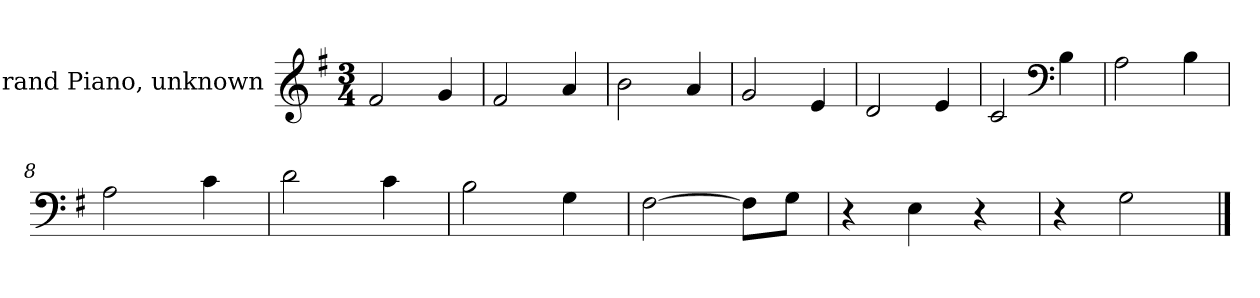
**kern
*part1
*staff1
*I"Grand Piano, unknown
*I'Pno
*clefG2
*k[f#]
*M3/4
*MM93
=1
2f#/
4g/
=2
2f#/
4a/
=3
2b\
4a/
=4
2g/
4e/
=5
2d/
4e/
=6
2c/
*clefF4
4B\
=7
2A\
4B\
=8
2A\
4c\
=9
2d\
4c\
=10
2B\
4G\
=11
[2F#\
8F#\L]
8G\J
=12
4r
4E\
4r
=13
4r
2G\
==
*-
